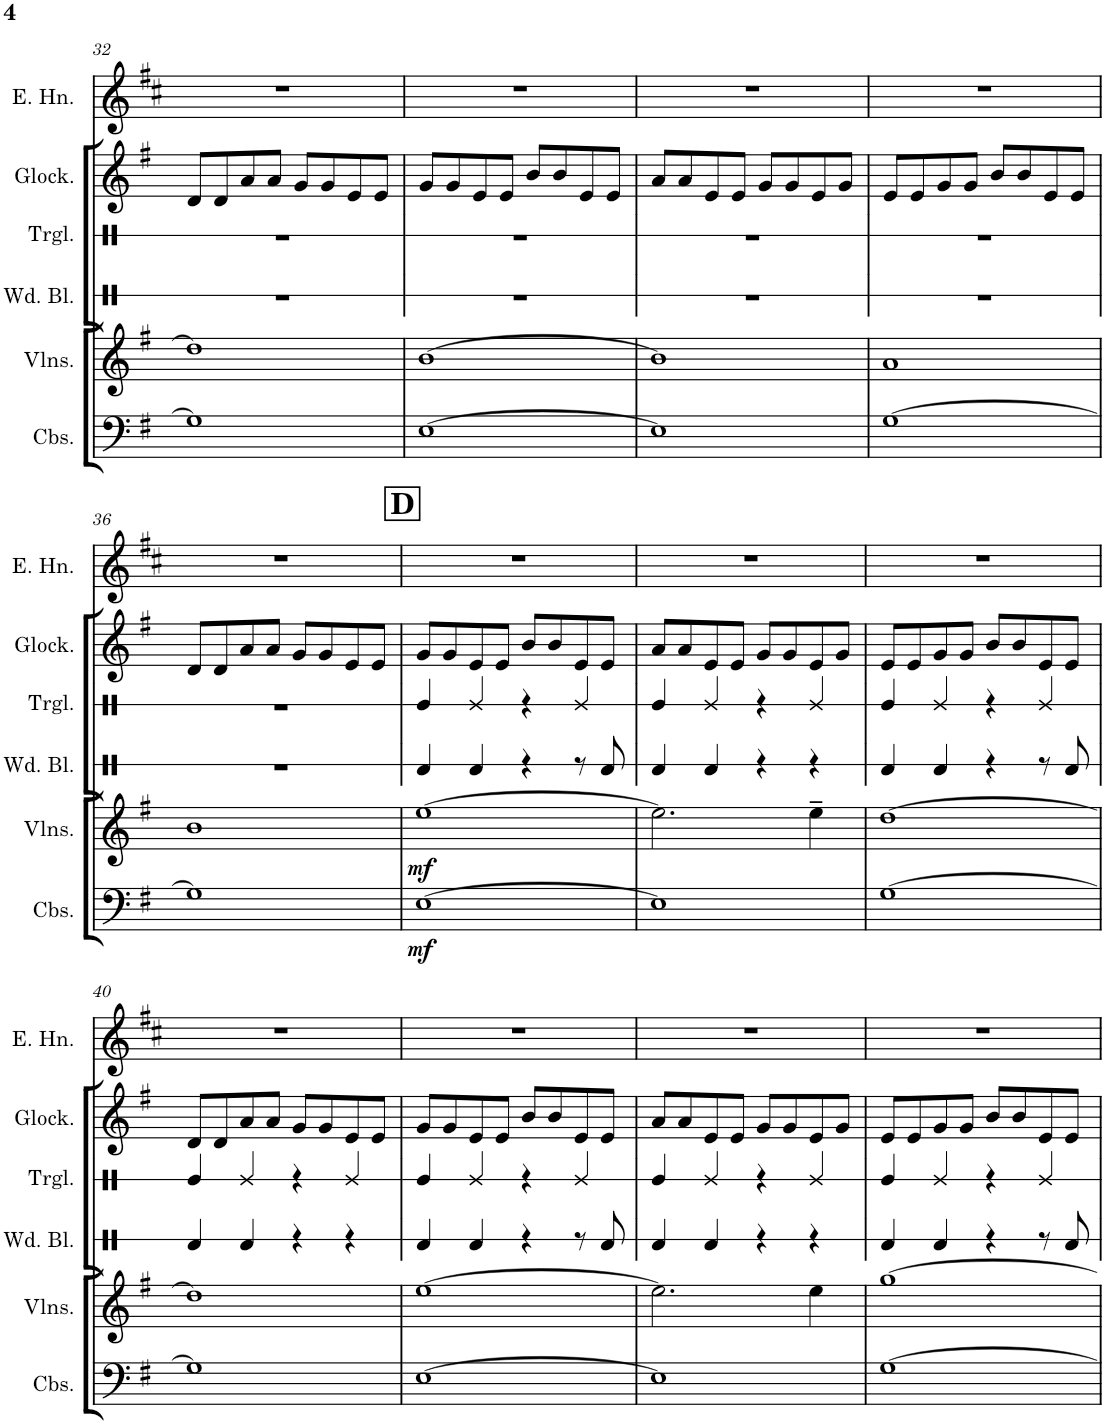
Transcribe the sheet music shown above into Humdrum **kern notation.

**kern	**dynam	**kern	**dynam	**kern	**kern	**kern	**kern
*part6	*part6	*part5	*part5	*part4	*part3	*part2	*part1
*staff6	*staff6	*staff5	*staff5	*staff4	*staff3	*staff2	*staff1
*I"Contrabasses	*	*I"Violins	*	*I"Wood Blocks	*I"Triangle	*I"Glockenspiel	*I"English Horn
*I'Cbs.	*	*I'Vlns.	*	*I'Wd. Bl.	*I'Trgl.	*I'Glock.	*I'E. Hn.
!!LO:PB:g=z
*clefF4	*	*clefG2	*	*clefX	*clefX	*clefG2	*clefG2
*Trd7c12	*	*	*	*	*	*Trd-14c-24	*Trd4c7
*k[f#]	*	*k[f#]	*	*k[]	*k[]	*k[f#]	*k[f#c#]
*M4/4	*	*M4/4	*	*M4/4	*M4/4	*M4/4	*M4/4
=32	=32	=32	=32	=32	=32	=32	=32
1G]	.	1dd]	.	1r	1r	8d/L	1r
.	.	.	.	.	.	8d/	.
.	.	.	.	.	.	8a/	.
.	.	.	.	.	.	8a/J	.
.	.	.	.	.	.	8g/L	.
.	.	.	.	.	.	8g/	.
.	.	.	.	.	.	8e/	.
.	.	.	.	.	.	8e/J	.
=33	=33	=33	=33	=33	=33	=33	=33
[1E	.	[1b	.	1r	1r	8g/L	1r
.	.	.	.	.	.	8g/	.
.	.	.	.	.	.	8e/	.
.	.	.	.	.	.	8e/J	.
.	.	.	.	.	.	8b/L	.
.	.	.	.	.	.	8b/	.
.	.	.	.	.	.	8e/	.
.	.	.	.	.	.	8e/J	.
=34	=34	=34	=34	=34	=34	=34	=34
1E]	.	1b]	.	1r	1r	8a/L	1r
.	.	.	.	.	.	8a/	.
.	.	.	.	.	.	8e/	.
.	.	.	.	.	.	8e/J	.
.	.	.	.	.	.	8g/L	.
.	.	.	.	.	.	8g/	.
.	.	.	.	.	.	8e/	.
.	.	.	.	.	.	8g/J	.
=35	=35	=35	=35	=35	=35	=35	=35
[1G	.	1a	.	1r	1r	8e/L	1r
.	.	.	.	.	.	8e/	.
.	.	.	.	.	.	8g/	.
.	.	.	.	.	.	8g/J	.
.	.	.	.	.	.	8b/L	.
.	.	.	.	.	.	8b/	.
.	.	.	.	.	.	8e/	.
.	.	.	.	.	.	8e/J	.
!!LO:LB:g=z
=36	=36	=36	=36	=36	=36	=36	=36
1G]	.	1b	.	1r	1r	8d/L	1r
.	.	.	.	.	.	8d/	.
.	.	.	.	.	.	8a/	.
.	.	.	.	.	.	8a/J	.
.	.	.	.	.	.	8g/L	.
.	.	.	.	.	.	8g/	.
.	.	.	.	.	.	8e/	.
.	.	.	.	.	.	8e/J	.
!!LO:REH:place=s1:a:B:cj:fs=14:t=D
=37	=37	=37	=37	=37	=37	=37	=37
!	!LO:DY:b	!	!LO:DY:b	!	!	!	!
[1E	mf	[1ee	mf	4Rd/	4Re/	8g/L	1r
.	.	.	.	.	.	8g/	.
.	.	.	.	4Rd/	4Re/	8e/	.
.	.	.	.	.	.	8e/J	.
.	.	.	.	4r	4r	8b/L	.
.	.	.	.	.	.	8b/	.
.	.	.	.	8r	4Re/	8e/	.
.	.	.	.	8Rd/	.	8e/J	.
=38	=38	=38	=38	=38	=38	=38	=38
1E]	.	2.ee\]	.	4Rd/	4Re/	8a/L	1r
.	.	.	.	.	.	8a/	.
.	.	.	.	4Rd/	4Re/	8e/	.
.	.	.	.	.	.	8e/J	.
.	.	.	.	4r	4r	8g/L	.
.	.	.	.	.	.	8g/	.
.	.	4ee~\	.	4r	4Re/	8e/	.
.	.	.	.	.	.	8g/J	.
=39	=39	=39	=39	=39	=39	=39	=39
[1G	.	[1dd	.	4Rd/	4Re/	8e/L	1r
.	.	.	.	.	.	8e/	.
.	.	.	.	4Rd/	4Re/	8g/	.
.	.	.	.	.	.	8g/J	.
.	.	.	.	4r	4r	8b/L	.
.	.	.	.	.	.	8b/	.
.	.	.	.	8r	4Re/	8e/	.
.	.	.	.	8Rd/	.	8e/J	.
!!LO:LB:g=z
=40	=40	=40	=40	=40	=40	=40	=40
1G]	.	1dd]	.	4Rd/	4Re/	8d/L	1r
.	.	.	.	.	.	8d/	.
.	.	.	.	4Rd/	4Re/	8a/	.
.	.	.	.	.	.	8a/J	.
.	.	.	.	4r	4r	8g/L	.
.	.	.	.	.	.	8g/	.
.	.	.	.	4r	4Re/	8e/	.
.	.	.	.	.	.	8e/J	.
=41	=41	=41	=41	=41	=41	=41	=41
[1E	.	[1ee	.	4Rd/	4Re/	8g/L	1r
.	.	.	.	.	.	8g/	.
.	.	.	.	4Rd/	4Re/	8e/	.
.	.	.	.	.	.	8e/J	.
.	.	.	.	4r	4r	8b/L	.
.	.	.	.	.	.	8b/	.
.	.	.	.	8r	4Re/	8e/	.
.	.	.	.	8Rd/	.	8e/J	.
=42	=42	=42	=42	=42	=42	=42	=42
1E]	.	2.ee\]	.	4Rd/	4Re/	8a/L	1r
.	.	.	.	.	.	8a/	.
.	.	.	.	4Rd/	4Re/	8e/	.
.	.	.	.	.	.	8e/J	.
.	.	.	.	4r	4r	8g/L	.
.	.	.	.	.	.	8g/	.
.	.	4ee\	.	4r	4Re/	8e/	.
.	.	.	.	.	.	8g/J	.
=43	=43	=43	=43	=43	=43	=43	=43
[1G	.	[1gg	.	4Rd/	4Re/	8e/L	1r
.	.	.	.	.	.	8e/	.
.	.	.	.	4Rd/	4Re/	8g/	.
.	.	.	.	.	.	8g/J	.
.	.	.	.	4r	4r	8b/L	.
.	.	.	.	.	.	8b/	.
.	.	.	.	8r	4Re/	8e/	.
.	.	.	.	8Rd/	.	8e/J	.
=	=	=	=	=	=	=	=
*-	*-	*-	*-	*-	*-	*-	*-
